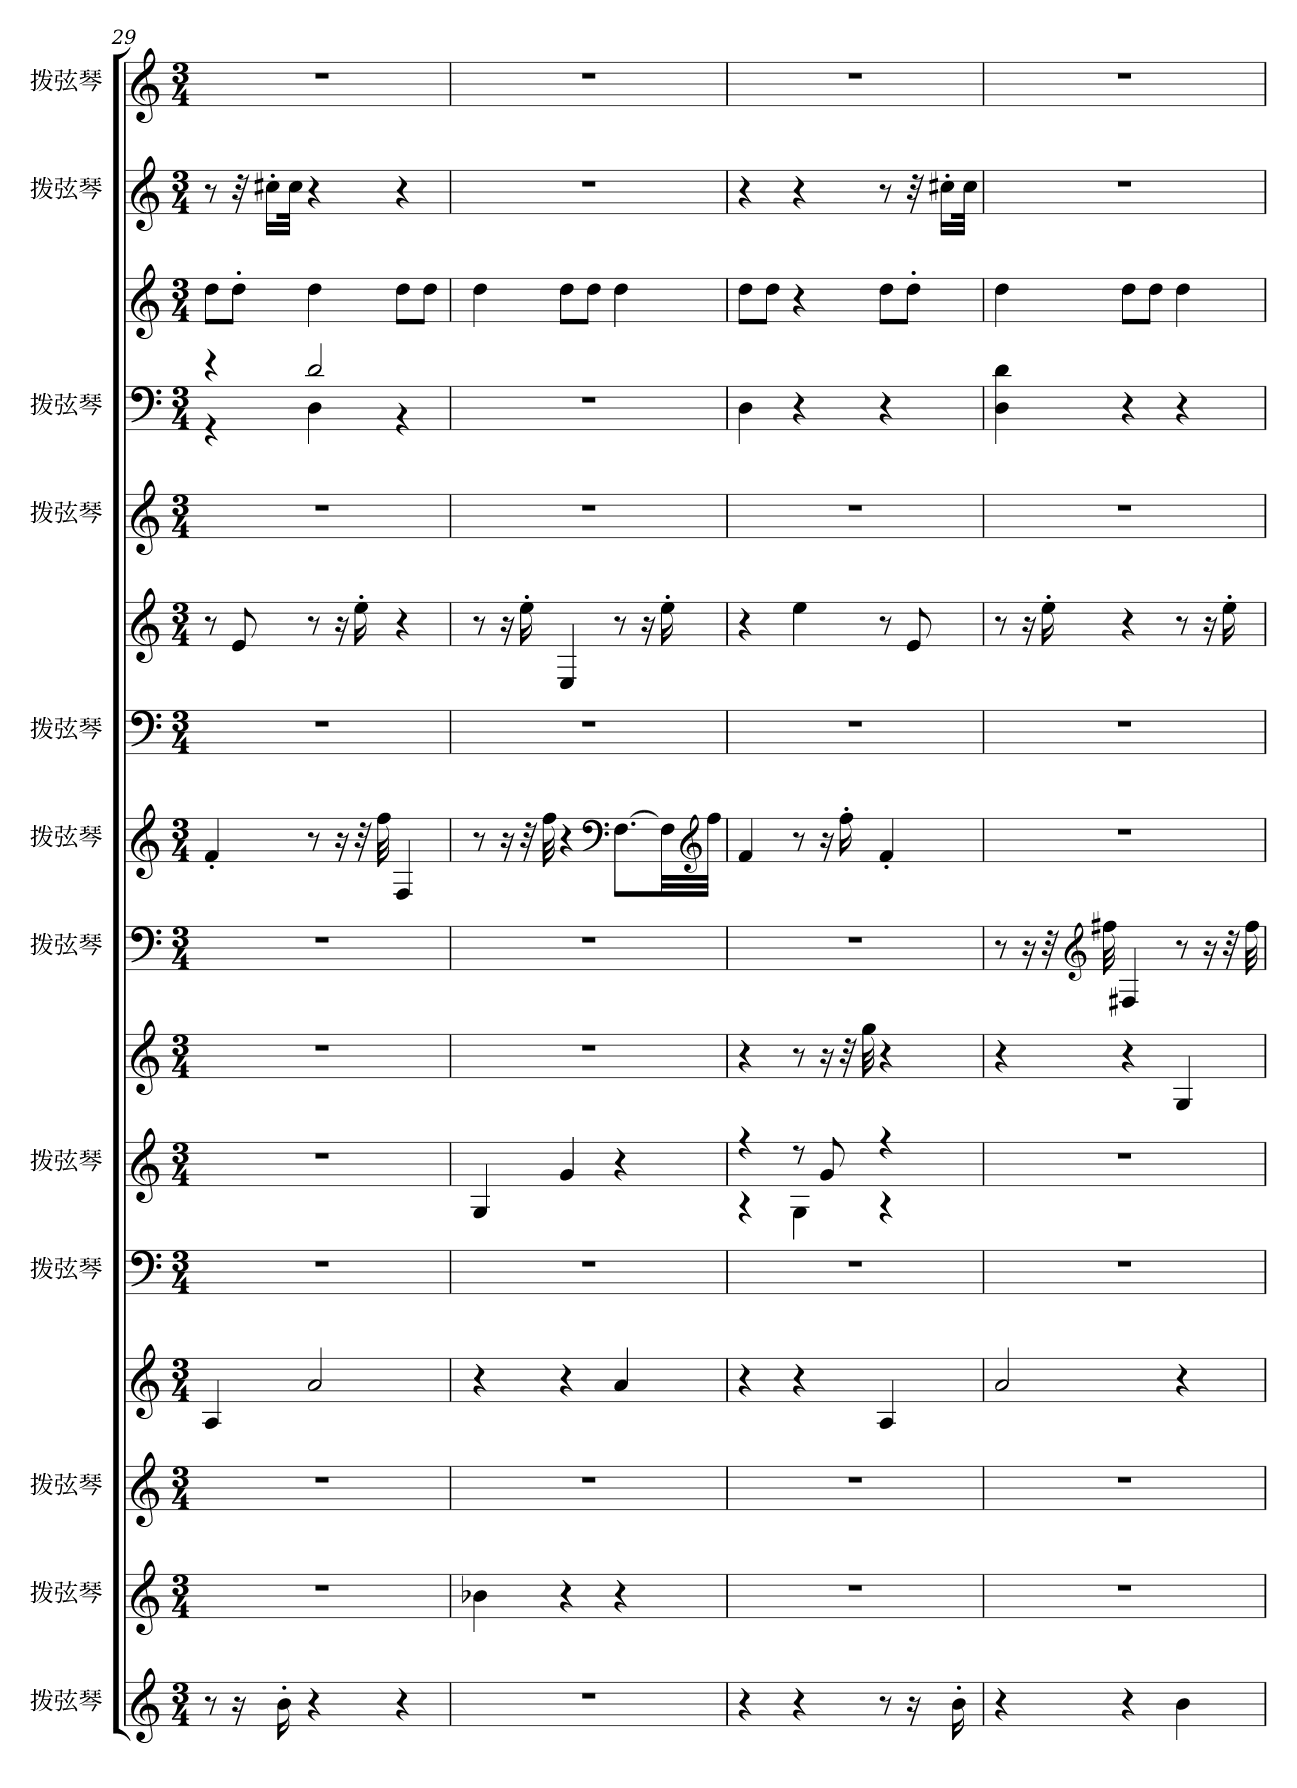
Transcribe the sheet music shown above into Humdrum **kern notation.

**kern	**kern	**kern	**kern	**kern	**kern	**kern	**kern	**kern	**kern	**kern	**kern	**kern	**kern	**kern	**kern
*part12	*part11	*part10	*part10	*part9	*part8	*part8	*part7	*part6	*part5	*part5	*part4	*part3	*part3	*part2	*part1
*staff16	*staff15	*staff14	*staff13	*staff12	*staff11	*staff10	*staff9	*staff8	*staff7	*staff6	*staff5	*staff4	*staff3	*staff2	*staff1
*I"拨弦琴	*I"拨弦琴	*I"拨弦琴	*	*I"拨弦琴	*I"拨弦琴	*	*I"拨弦琴	*I"拨弦琴	*I"拨弦琴	*	*I"拨弦琴	*I"拨弦琴	*	*I"拨弦琴	*I"拨弦琴
*clefG2	*clefG2	*clefG2	*clefG2	*clefF4	*clefG2	*clefG2	*clefF4	*clefG2	*clefF4	*clefG2	*clefG2	*clefF4	*clefG2	*clefG2	*clefG2
*k[]	*k[]	*k[]	*k[]	*k[]	*k[]	*k[]	*k[]	*k[]	*k[]	*k[]	*k[]	*k[]	*k[]	*k[]	*k[]
*M3/4	*M3/4	*M3/4	*M3/4	*M3/4	*M3/4	*M3/4	*M3/4	*M3/4	*M3/4	*M3/4	*M3/4	*M3/4	*M3/4	*M3/4	*M3/4
=29	=29	=29	=29	=29	=29	=29	=29	=29	=29	=29	=29	=29	=29	=29	=29
*	*	*	*	*	*	*	*	*	*	*	*	*^	*	*	*
8r	2.r	2.r	4A/	2.r	2.r	2.r	2.r	4f'/	2.r	8r	2.r	4r	4r	8dd\L	8r	2.r
16r	.	.	.	.	.	.	.	.	.	8e/	.	.	.	8dd'\J	32r	.
.	.	.	.	.	.	.	.	.	.	.	.	.	.	.	16cc#X'\LL	.
16b'\	.	.	.	.	.	.	.	.	.	.	.	.	.	.	.	.
.	.	.	.	.	.	.	.	.	.	.	.	.	.	.	32cc#\JJk	.
4r	.	.	2a/	.	.	.	.	8r	.	8r	.	2d/	4D\	4dd\	4r	.
.	.	.	.	.	.	.	.	16r	.	16r	.	.	.	.	.	.
.	.	.	.	.	.	.	.	32r	.	16ee'\	.	.	.	.	.	.
.	.	.	.	.	.	.	.	32ff\	.	.	.	.	.	.	.	.
4r	.	.	.	.	.	.	.	4F/	.	4r	.	.	4r	8dd\L	4r	.
.	.	.	.	.	.	.	.	.	.	.	.	.	.	8dd\J	.	.
*	*	*	*	*	*	*	*	*	*	*	*	*v	*v	*	*	*
=30	=30	=30	=30	=30	=30	=30	=30	=30	=30	=30	=30	=30	=30	=30	=30
2.r	4b-X\	2.r	4r	2.r	4G/	2.r	2.r	8r	2.r	8r	2.r	2.r	4dd\	2.r	2.r
.	.	.	.	.	.	.	.	16r	.	16r	.	.	.	.	.
.	.	.	.	.	.	.	.	32r	.	16ee'\	.	.	.	.	.
.	.	.	.	.	.	.	.	32ff\	.	.	.	.	.	.	.
.	4r	.	4r	.	4g/	.	.	4r	.	4E/	.	.	8dd\L	.	.
.	.	.	.	.	.	.	.	.	.	.	.	.	8dd\J	.	.
*	*	*	*	*	*	*	*	*clefF4	*	*	*	*	*	*	*
.	4r	.	4a/	.	4r	.	.	[8.F\L	.	8r	.	.	4dd\	.	.
.	.	.	.	.	.	.	.	.	.	16r	.	.	.	.	.
.	.	.	.	.	.	.	.	32F\LL]	.	16ee'\	.	.	.	.	.
*	*	*	*	*	*	*	*	*clefG2	*	*	*	*	*	*	*
.	.	.	.	.	.	.	.	32ff\JJJ	.	.	.	.	.	.	.
!!LO:PB:g=z
=31	=31	=31	=31	=31	=31	=31	=31	=31	=31	=31	=31	=31	=31	=31	=31
*	*	*	*	*	*^	*	*	*	*	*	*	*	*	*	*
4r	2.r	2.r	4r	2.r	4r	4r	4r	2.r	4f/	2.r	4r	2.r	4D\	8dd\L	4r	2.r
.	.	.	.	.	.	.	.	.	.	.	.	.	.	8dd\J	.	.
4r	.	.	4r	.	8r	4G\	8r	.	8r	.	4ee\	.	4r	4r	4r	.
.	.	.	.	.	8g/	.	16r	.	16r	.	.	.	.	.	.	.
.	.	.	.	.	.	.	32r	.	16ff'\	.	.	.	.	.	.	.
.	.	.	.	.	.	.	32gg\	.	.	.	.	.	.	.	.	.
8r	.	.	4A/	.	4r	4r	4r	.	4f'/	.	8r	.	4r	8dd\L	8r	.
16r	.	.	.	.	.	.	.	.	.	.	8e/	.	.	8dd'\J	32r	.
.	.	.	.	.	.	.	.	.	.	.	.	.	.	.	16cc#X'\LL	.
16b'\	.	.	.	.	.	.	.	.	.	.	.	.	.	.	.	.
.	.	.	.	.	.	.	.	.	.	.	.	.	.	.	32cc#\JJk	.
*	*	*	*	*	*v	*v	*	*	*	*	*	*	*	*	*	*
=32	=32	=32	=32	=32	=32	=32	=32	=32	=32	=32	=32	=32	=32	=32	=32
4r	2.r	2.r	2a/	2.r	2.r	4r	8r	2.r	2.r	8r	2.r	4D\ 4d\	4dd\	2.r	2.r
.	.	.	.	.	.	.	16r	.	.	16r	.	.	.	.	.
.	.	.	.	.	.	.	32r	.	.	16ee'\	.	.	.	.	.
*	*	*	*	*	*	*	*clefG2	*	*	*	*	*	*	*	*
.	.	.	.	.	.	.	32ff#X\	.	.	.	.	.	.	.	.
4r	.	.	.	.	.	4r	4F#X/	.	.	4r	.	4r	8dd\L	.	.
.	.	.	.	.	.	.	.	.	.	.	.	.	8dd\J	.	.
4b\	.	.	4r	.	.	4G/	8r	.	.	8r	.	4r	4dd\	.	.
.	.	.	.	.	.	.	16r	.	.	16r	.	.	.	.	.
.	.	.	.	.	.	.	32r	.	.	16ee'\	.	.	.	.	.
.	.	.	.	.	.	.	32ff#\	.	.	.	.	.	.	.	.
=	=	=	=	=	=	=	=	=	=	=	=	=	=	=	=
*-	*-	*-	*-	*-	*-	*-	*-	*-	*-	*-	*-	*-	*-	*-	*-
